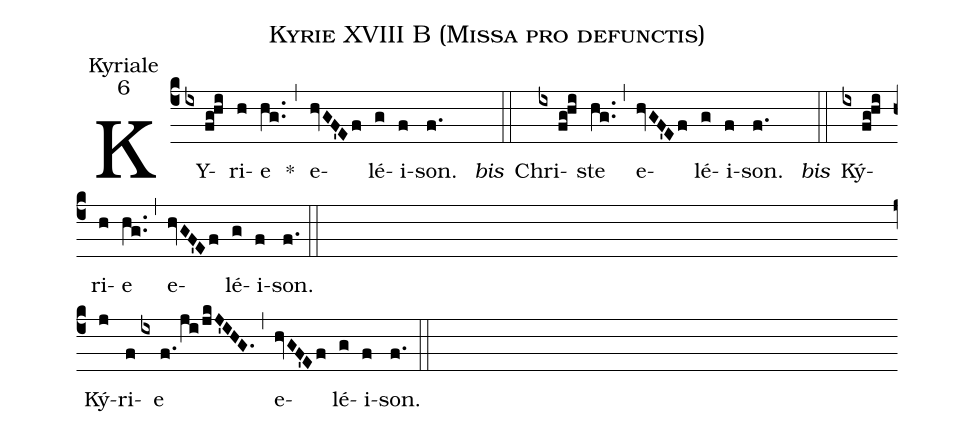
name:Kyrie XVIII B (Missa pro defunctis);
office-part:Kyriale;
mode:6;
%%
(c4) KY(ix//fg!hi)ri(h)e(hg..) *(,) e(hvGF'Ef)lé(g)i(f)son.(f.) ( )<i>bis</i>(::)
Chri(ix//fg!hi)ste(hg..) (,) e(hvGF'Ef)lé(g)i(f)son.(f.) ( )<i>bis</i>(::)
Ký(ix//fg!hi)ri(h)e(hg..) (,) e(hvGF'Ef)lé(g)i(f)son.(f.) (::Z)
Ký(j)ri(f)e(ix//f./ji/jkJ'IHG.) (,) e(hvGF'Ef)lé(g)i(f)son.(f.) (::)
